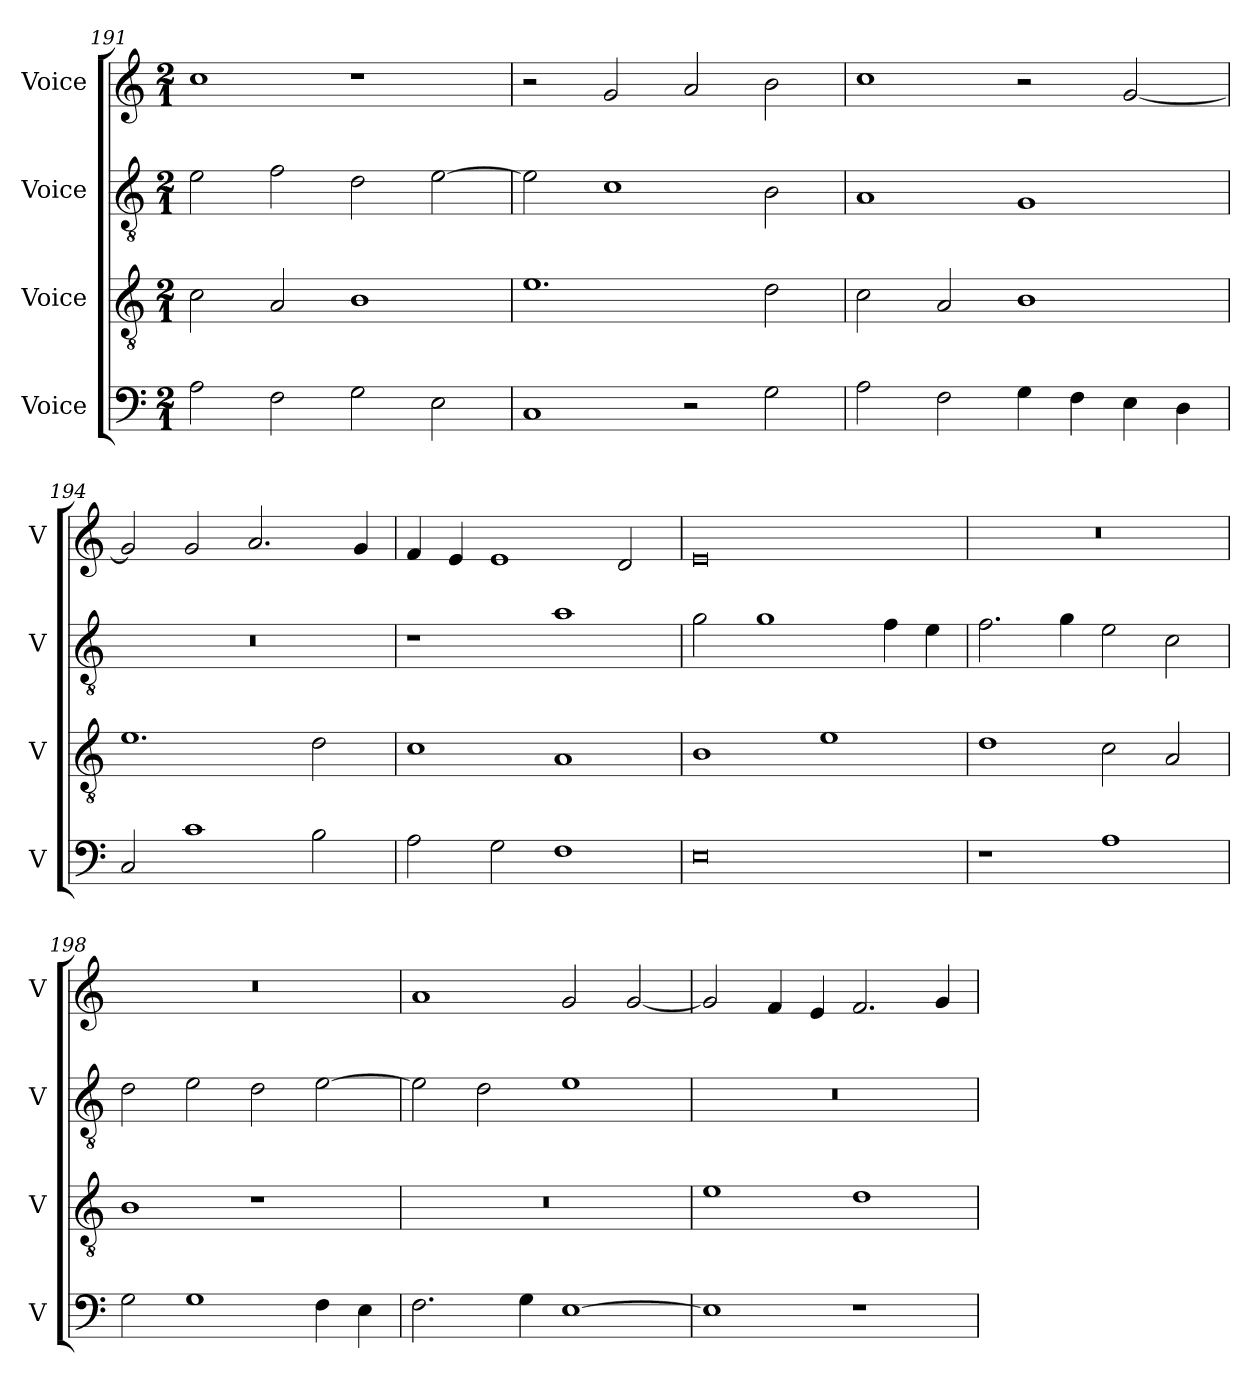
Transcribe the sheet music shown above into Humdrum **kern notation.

**kern	**kern	**kern	**kern
*part4	*part3	*part2	*part1
*staff4	*staff3	*staff2	*staff1
*I"Voice	*I"Voice	*I"Voice	*I"Voice
*I'V	*I'V	*I'V	*I'V
*clefF4	*clefGv2	*clefGv2	*clefG2
*k[]	*k[]	*k[]	*k[]
*M2/1	*M2/1	*M2/1	*M2/1
=191	=191	=191	=191
2A\	2c\	2e\	1cc
2F\	2A/	2f\	.
2G\	1B	2d\	1r
2E\	.	[2e\	.
=192	=192	=192	=192
1C	1.e	2e\]	2r
.	.	1c	2g/
2r	.	.	2a/
2G\	2d\	2B\	2b\
=193	=193	=193	=193
2A\	2c\	1A	1cc
2F\	2A/	.	.
4G\	1B	1G	2r
4F\	.	.	.
4E\	.	.	[2g/
4D\	.	.	.
=194	=194	=194	=194
2C/	1.e	0r	2g/]
1c	.	.	2g/
.	.	.	2.a/
2B\	2d\	.	.
.	.	.	4g/
=195	=195	=195	=195
2A\	1c	1r	4f/
.	.	.	4e/
2G\	.	.	1e
1F	1A	1a	.
.	.	.	2d/
=196	=196	=196	=196
0E	1B	2g\	0e
.	.	1g	.
.	1e	.	.
.	.	4f\	.
.	.	4e\	.
!!LO:PB:g=z
=197	=197	=197	=197
1r	1d	2.f\	0r
.	.	4g\	.
1A	2c\	2e\	.
.	2A/	2c\	.
=198	=198	=198	=198
2G\	1B	2d\	0r
1G	.	2e\	.
.	1r	2d\	.
4F\	.	[2e\	.
4E\	.	.	.
=199	=199	=199	=199
2.F\	0r	2e\]	1a
.	.	2d\	.
4G\	.	.	.
[1E	.	1e	2g/
.	.	.	[2g/
=200	=200	=200	=200
1E]	1e	0r	2g/]
.	.	.	4f/
.	.	.	4e/
1r	1d	.	2.f/
.	.	.	4g/
=	=	=	=
*-	*-	*-	*-
